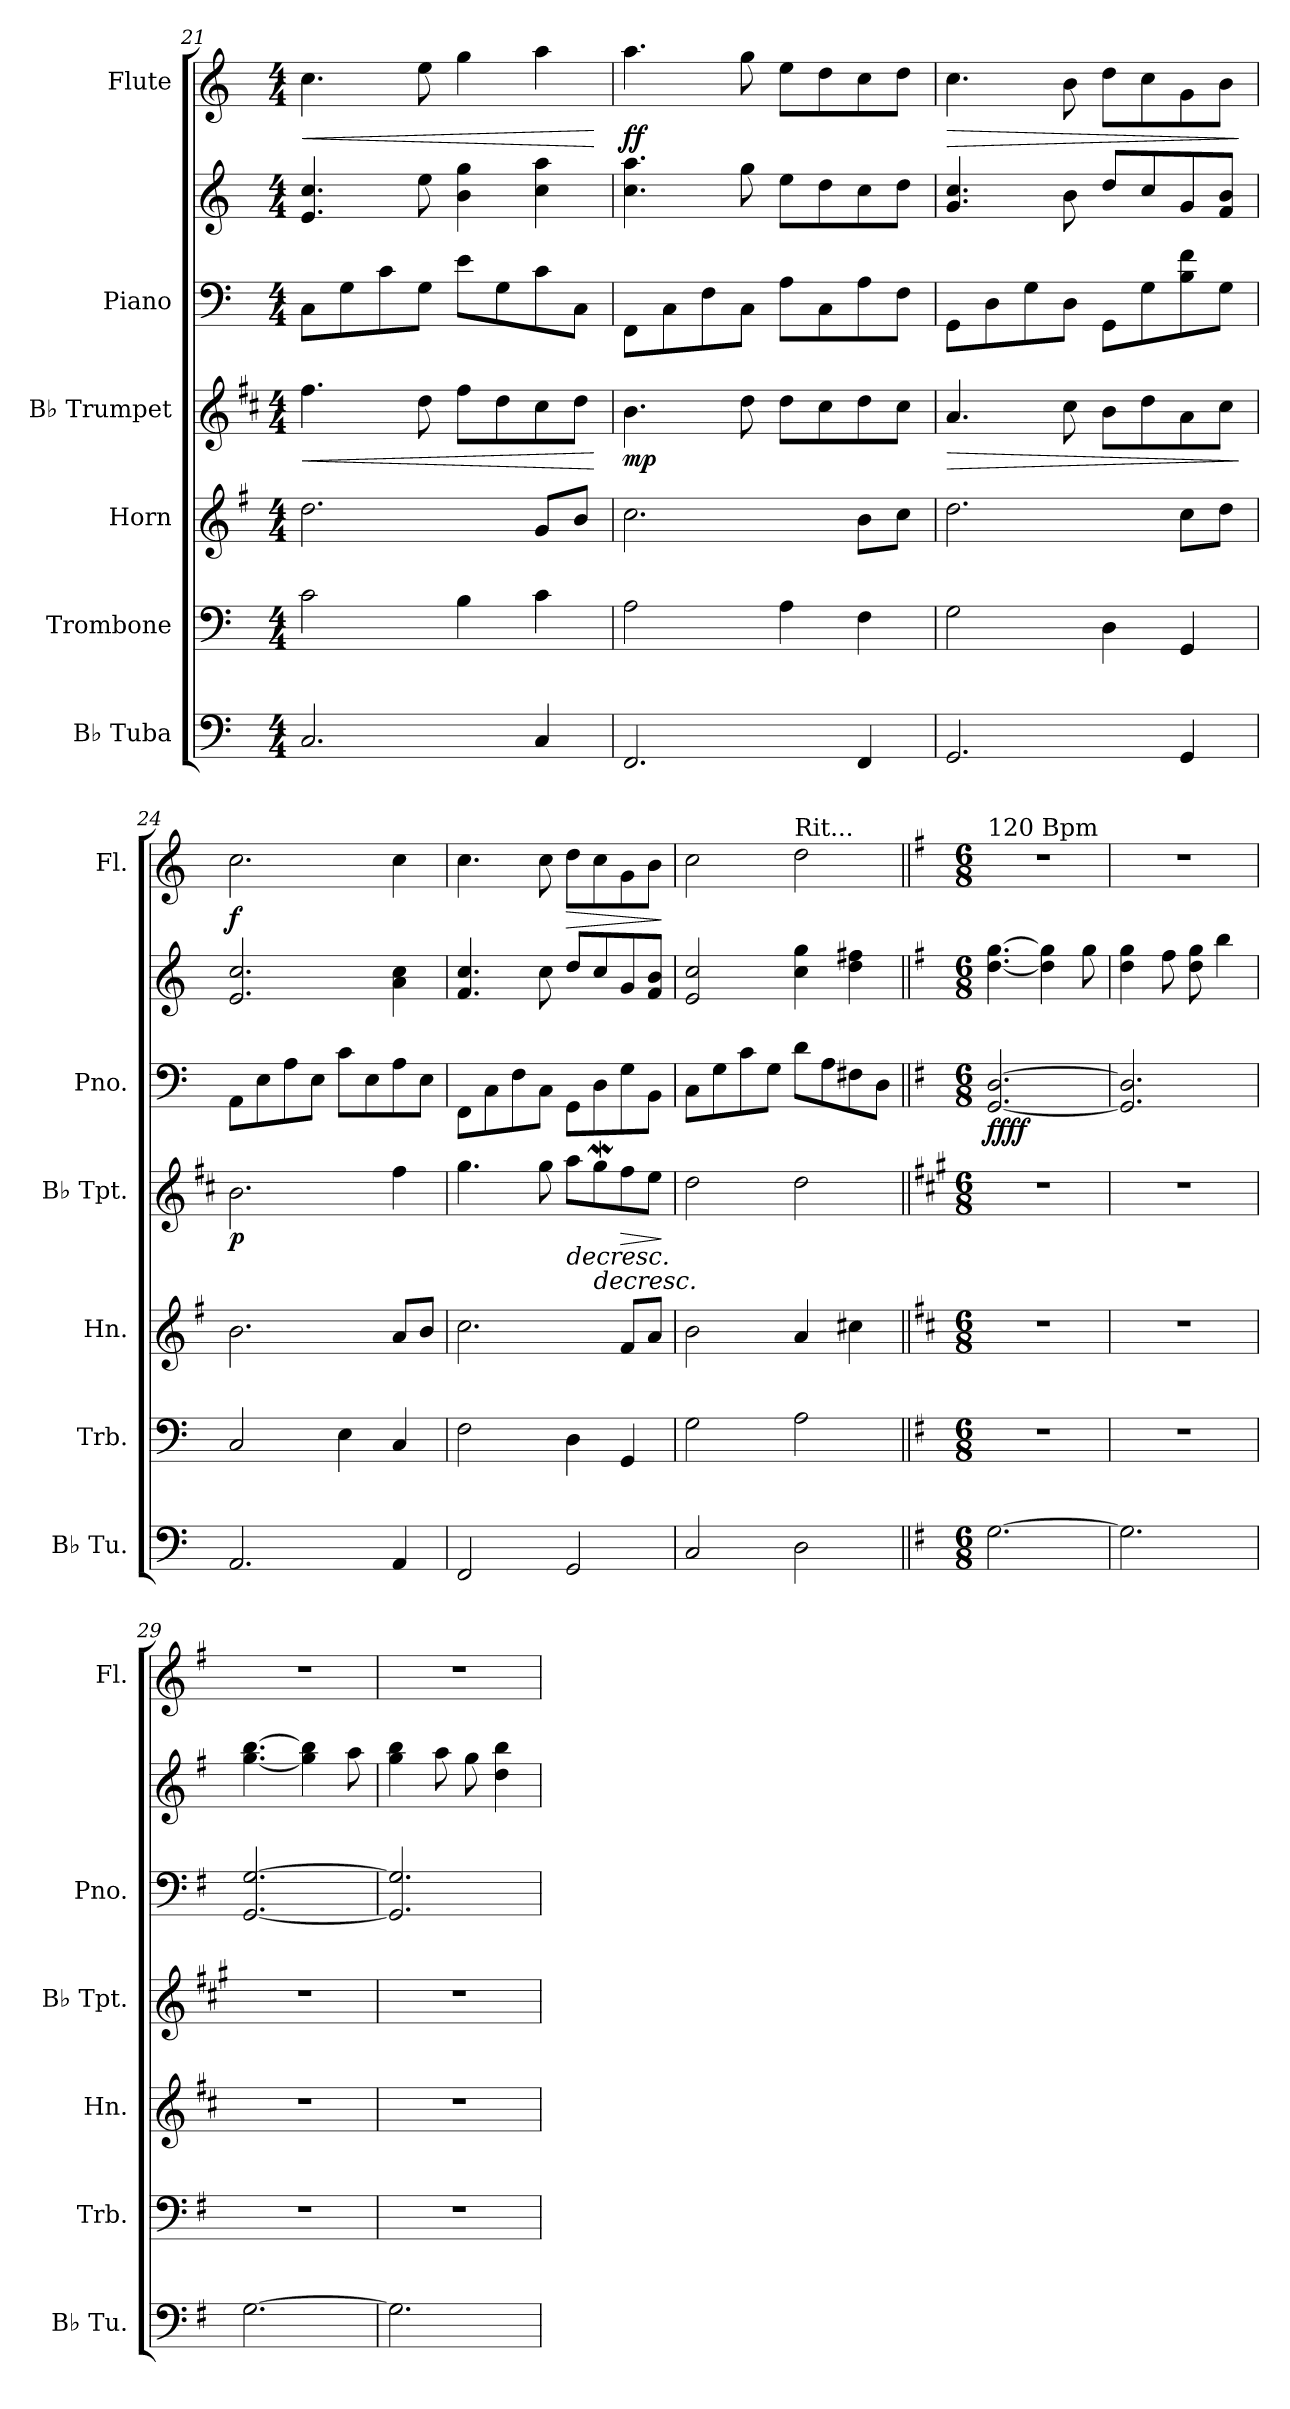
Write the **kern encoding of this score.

**kern	**kern	**kern	**kern	**dynam	**kern	**kern	**dynam	**kern	**dynam
*part6	*part5	*part4	*part3	*part3	*part2	*part2	*part2	*part1	*part1
*staff7	*staff6	*staff5	*staff4	*staff4	*staff3	*staff2	*staff2/3	*staff1	*staff1
*I"B♭ Tuba	*I"Trombone	*I"Horn	*I"B♭ Trumpet	*	*I"Piano	*	*	*I"Flute	*
*I'B♭ Tu.	*I'Trb.	*I'Hn.	*I'B♭ Tpt.	*	*I'Pno.	*	*	*I'Fl.	*
!!LO:PB:g=z
*clefF4	*clefF4	*clefG2	*clefG2	*	*clefF4	*clefG2	*	*clefG2	*
*	*	*ITrd4c7	*ITrd1c2	*	*	*	*	*	*
*k[]	*k[]	*k[]	*k[]	*	*k[]	*k[]	*	*k[]	*
*C:	*C:	*C:	*C:	*	*C:	*C:	*	*C:	*
*M4/4	*M4/4	*M4/4	*M4/4	*	*M4/4	*M4/4	*	*M4/4	*
=21	=21	=21	=21	=21	=21	=21	=21	=21	=21
!	!	!	!	!LO:HP:b	!	!	!	!	!LO:HP:b
2.C/	2c\	2.g\	4.ee\	<	8C\L	4.e/ 4.cc/	.	4.cc\	<
.	.	.	.	.	8G\	.	.	.	.
.	.	.	.	.	8c\	.	.	.	.
.	.	.	8cc\	.	8G\J	8ee\	.	8ee\	.
.	4B\	.	8ee\L	.	8e\L	4b\ 4gg\	.	4gg\	.
.	.	.	8cc\	.	8G\	.	.	.	.
4C/	4c\	8c/L	8b\	.	8c\	4cc\ 4aa\	.	4aa\	.
.	.	8e/J	8cc\J	.	8C\J	.	.	.	.
.	.	.	.	[	.	.	.	.	[
=22	=22	=22	=22	=22	=22	=22	=22	=22	=22
!	!	!	!	!LO:DY:b	!	!	!	!	!LO:DY:b
2.FF/	2A\	2.f\	4.a\	mp	8FF\L	4.cc\ 4.aa\	.	4.aa\	ff
.	.	.	.	.	8C\	.	.	.	.
.	.	.	.	.	8F\	.	.	.	.
.	.	.	8cc\	.	8C\J	8gg\	.	8gg\	.
.	4A\	.	8cc\L	.	8A\L	8ee\L	.	8ee\L	.
.	.	.	8b\	.	8C\	8dd\	.	8dd\	.
4FF/	4F\	8e\L	8cc\	.	8A\	8cc\	.	8cc\	.
.	.	8f\J	8b\J	.	8F\J	8dd\J	.	8dd\J	.
=23	=23	=23	=23	=23	=23	=23	=23	=23	=23
!	!	!	!	!LO:HP:b	!	!	!	!	!LO:HP:b
2.GG/	2G\	2.g\	4.g/	>	8GG\L	4.g/ 4.cc/	.	4.cc\	>
.	.	.	.	.	8D\	.	.	.	.
.	.	.	.	.	8G\	.	.	.	.
.	.	.	8b\	.	8D\J	8b\	.	8b\	.
.	4D\	.	8a\L	.	8GG\L	8dd/L	.	8dd\L	.
.	.	.	8cc\	.	8G\	8cc/	.	8cc\	.
4GG/	4GG/	8f\L	8g\	.	8B\ 8f\	8g/	.	8g\	.
.	.	8g\J	8b\J	.	8G\J	8f/ 8b/J	.	8b\J	.
.	.	.	.	]	.	.	.	.	]
=24	=24	=24	=24	=24	=24	=24	=24	=24	=24
!	!	!	!	!LO:DY:b	!	!	!	!	!LO:DY:b
2.AA/	2C/	2.e\	2.a\	p	8AA\L	2.e/ 2.cc/	.	2.cc\	f
.	.	.	.	.	8E\	.	.	.	.
.	.	.	.	.	8A\	.	.	.	.
.	.	.	.	.	8E\J	.	.	.	.
.	4E\	.	.	.	8c\L	.	.	.	.
.	.	.	.	.	8E\	.	.	.	.
4AA/	4C/	8d/L	4ee\	.	8A\	4a\ 4cc\	.	4cc\	.
.	.	8e/J	.	.	8E\J	.	.	.	.
!!LO:PB:g=z
=25	=25	=25	=25	=25	=25	=25	=25	=25	=25
2FF/	2F\	2.f\	4.ff\	.	8FF\L	4.f/ 4.cc/	.	4.cc\	.
.	.	.	.	.	8C\	.	.	.	.
.	.	.	.	.	8F\	.	.	.	.
.	.	.	8ff\	.	8C\J	8cc\	.	8cc\	.
!	!	!	!	!LO:HP:b	!	!	!	!	!LO:HP:b
2GG/	4D\	.	8gg\L	>	8GG\L	8dd/L	.	8dd\L	>
!	!	!	!	!LO:HP:b	!	!	!	!	!
.	.	.	8ffw\	>	8D\	8cc/	.	8cc\	.
!	!	!	!	!LO:HP:b	!	!	!	!	!
.	4GG/	8B/L	8ee\	>	8G\	8g/	.	8g\	.
.	.	8d/J	8dd\J	.	8BB\J	8f/ 8b/J	.	8b\J	.
.	.	.	.	] ] ]	.	.	.	.	]
=26	=26	=26	=26	=26	=26	=26	=26	=26	=26
2C/	2G\	2e\	2cc\	.	8C\L	2e/ 2cc/	.	2cc\	.
.	.	.	.	.	8G\	.	.	.	.
.	.	.	.	.	8c\	.	.	.	.
.	.	.	.	.	8G\J	.	.	.	.
!	!	!	!	!	!	!	!	!LO:TX:a:t=Rit...	!
2D\	2A\	4d/	2cc\	.	8d\L	4cc\ 4gg\	.	2dd\	.
.	.	.	.	.	8A\	.	.	.	.
.	.	4f#X\	.	.	8F#X\	4dd\ 4ff#X\	.	.	.
.	.	.	.	.	8D\J	.	.	.	.
=27||	=27||	=27||	=27||	=27||	=27||	=27||	=27||	=27||	=27||
*k[f#]	*k[f#]	*k[f#]	*k[f#]	*	*k[f#]	*k[f#]	*	*k[f#]	*
*G:	*G:	*G:	*G:	*	*G:	*G:	*	*G:	*
*M6/8	*M6/8	*M6/8	*M6/8	*	*M6/8	*M6/8	*	*M6/8	*
!	!	!	!	!	!	!	!	!LO:TX:a:t=120 Bpm	!
!	!	!	!	!	!	!	!LO:DY:b=2	!	!
!	!	!	!	!	!	!	!LO:DY:n=1:b	!	!
[2.G\	2.r	2.r	2.r	.	[2.GG/ [2.D/	[4.dd\ [4.gg\	f fff	2.r	.
.	.	.	.	.	.	4dd\] 4gg\]	.	.	.
.	.	.	.	.	.	8gg\	.	.	.
=28	=28	=28	=28	=28	=28	=28	=28	=28	=28
2.G\]	2.r	2.r	2.r	.	2.GG/] 2.D/]	4dd\ 4gg\	.	2.r	.
.	.	.	.	.	.	8ff#\	.	.	.
.	.	.	.	.	.	8dd\ 8gg\	.	.	.
.	.	.	.	.	.	4bb\	.	.	.
=29	=29	=29	=29	=29	=29	=29	=29	=29	=29
[2.G\	2.r	2.r	2.r	.	[2.GG/ [2.G/	[4.gg\ [4.bb\	.	2.r	.
.	.	.	.	.	.	4gg\] 4bb\]	.	.	.
.	.	.	.	.	.	8aa\	.	.	.
!!LO:PB:g=z
=30	=30	=30	=30	=30	=30	=30	=30	=30	=30
2.G\]	2.r	2.r	2.r	.	2.GG/] 2.G/]	4gg\ 4bb\	.	2.r	.
.	.	.	.	.	.	8aa\	.	.	.
.	.	.	.	.	.	8gg\	.	.	.
.	.	.	.	.	.	4dd\ 4bb\	.	.	.
=	=	=	=	=	=	=	=	=	=
*-	*-	*-	*-	*-	*-	*-	*-	*-	*-
